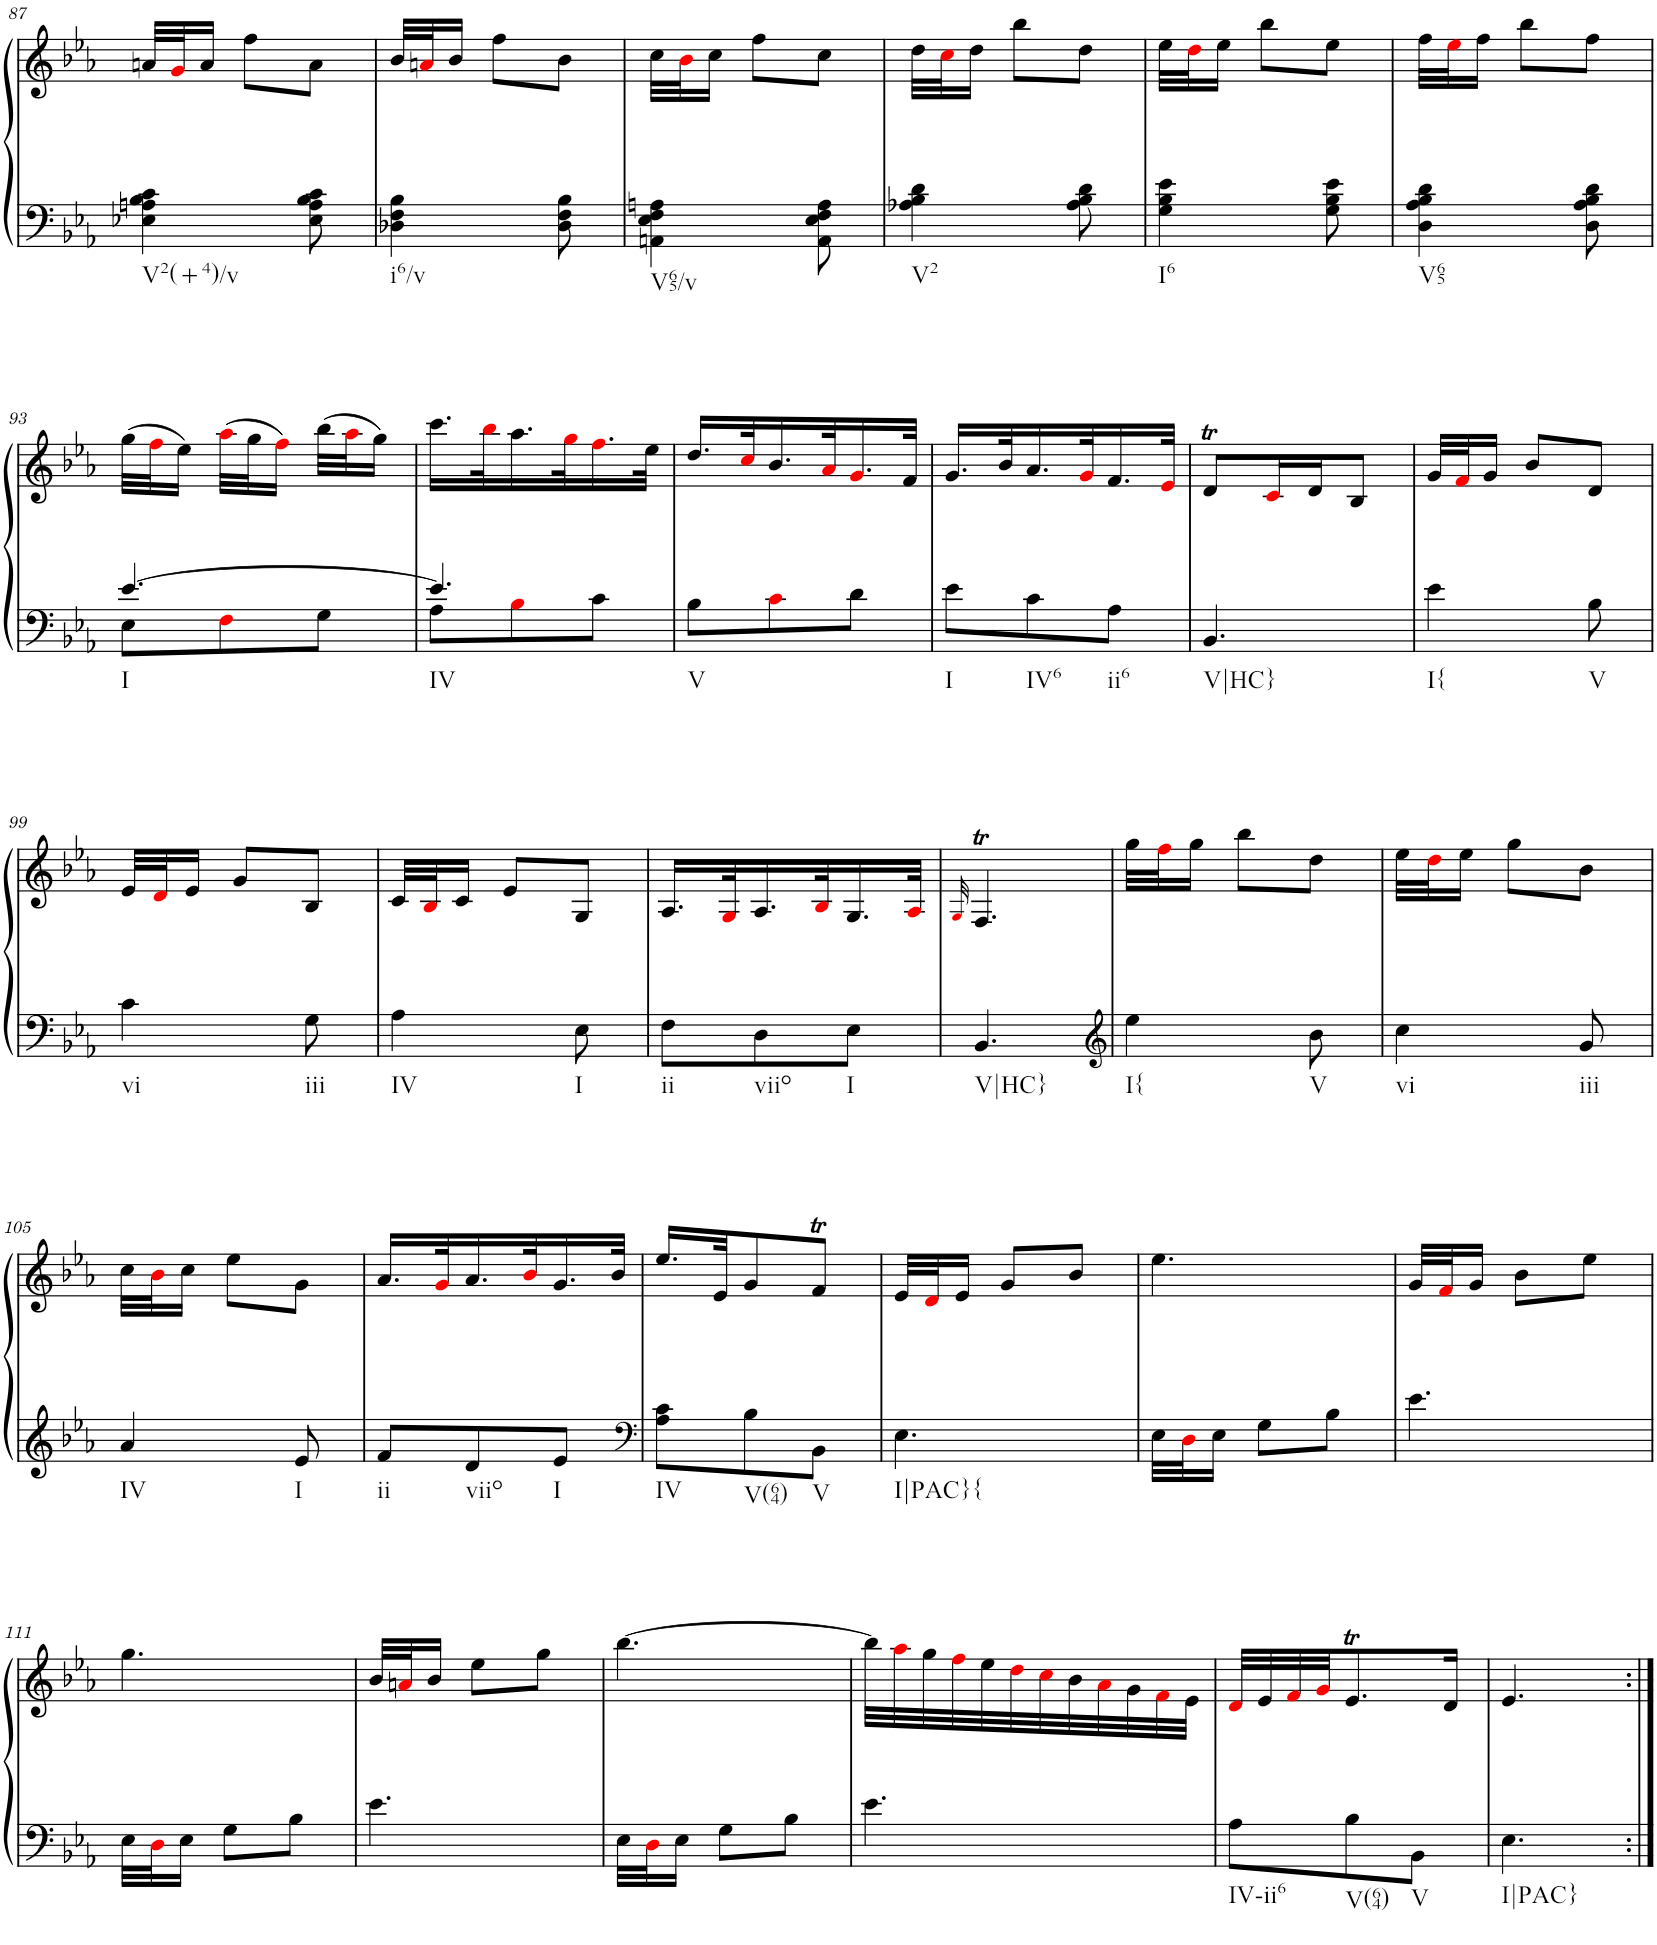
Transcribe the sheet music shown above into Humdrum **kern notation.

**kern	**kern
*part1	*part1
*staff2	*staff1
*I"Piano	*
*I'Pno.	*
!!LO:PB:g=z
*clefF4	*clefG2
*k[b-e-a-]	*k[b-e-a-]
*M3/8	*M3/8
=87	=87
!LO:TX:b:t=V2(+4)/v	!
4E-X\ 4An\ 4B-\ 4c\	32an/LLL
.	32gi/J
.	16a/JJ
.	8ff\L
8E-\ 8A\ 8B-\ 8c\	8a\J
=88	=88
!LO:TX:b:t=i6/v	!
4D-X\ 4F\ 4B-\	32b-/LLL
.	32ani/J
.	16b-/JJ
.	8ff\L
8D-\ 8F\ 8B-\	8b-\J
=89	=89
!LO:TX:b:t=V65/v	!
4AAn\ 4E-\ 4F\ 4An\	32cc\LLL
.	32b-i\J
.	16cc\JJ
.	8ff\L
8AA\ 8E-\ 8F\ 8A\	8cc\J
=90	=90
!LO:TX:b:t=V2	!
4A-X\ 4B-\ 4d\	32dd\LLL
.	32cci\J
.	16dd\JJ
.	8bb-\L
8A-\ 8B-\ 8d\	8dd\J
=91	=91
!LO:TX:b:t=I6	!
4G\ 4B-\ 4e-\	32ee-\LLL
.	32ddi\J
.	16ee-\JJ
.	8bb-\L
8G\ 8B-\ 8e-\	8ee-\J
=92	=92
!LO:TX:b:t=V65	!
4D\ 4A-\ 4B-\ 4d\	32ff\LLL
.	32ee-i\J
.	16ff\JJ
.	8bb-\L
8D\ 8A-\ 8B-\ 8d\	8ff\J
!!LO:LB:g=z
=93	=93
*^	*
!LO:TX:b:t=I	!	!
[4.e-/	8E-\L	(32gg\LLL
.	.	32ffi\J
.	.	16ee-\JJ)
.	8Fi\	(32aa-i\LLL
.	.	32gg\J
.	.	16ffi\JJ)
.	8G\J	(32bb-\LLL
.	.	32aa-i\J
.	.	16gg\JJ)
=94	=94	=94
!LO:TX:b:t=IV	!	!
4.e-/]	8A-\L	16.ccc\LL
.	.	32bb-i\K
.	8B-i\	16.aa-\
.	.	32ggi\K
.	8c\J	16.ffi\
.	.	32ee-\JJk
*v	*v	*
=95	=95
!LO:TX:b:t=V	!
8B-\L	16.dd/LL
.	32cci/K
8ci\	16.b-/
.	32a-i/K
8d\J	16.gi/
.	32f/JJk
=96	=96
!LO:TX:b:t=I	!
8e-\L	16.g/LL
.	32b-/K
!LO:TX:b:t=IV6	!
8c\	16.a-/
.	32gi/K
!LO:TX:b:t=ii6	!
8A-\J	16.f/
.	32e-i/JJk
=97	=97
!LO:TX:b:t=V|HC}	!
4.BB-/	8dt/L
.	16ci/L
.	16d/J
.	8B-/J
=98	=98
!LO:TX:b:t=I{	!
4e-\	32g/LLL
.	32fi/J
.	16g/JJ
.	8b-/L
!LO:TX:b:t=V	!
8B-\	8d/J
!!LO:LB:g=z
=99	=99
!LO:TX:b:t=vi	!
4c\	32e-/LLL
.	32di/J
.	16e-/JJ
.	8g/L
!LO:TX:b:t=iii	!
8G\	8B-/J
=100	=100
!LO:TX:b:t=IV	!
4A-\	32c/LLL
.	32B-i/J
.	16c/JJ
.	8e-/L
!LO:TX:b:t=I	!
8E-\	8G/J
=101	=101
!LO:TX:b:t=ii	!
8F\L	16.A-/LL
.	32Gi/K
!LO:TX:b:t=viio	!
8D\	16.A-/
.	32B-i/K
!LO:TX:b:t=I	!
8E-\J	16.G/
.	32A-i/JJk
=102	=102
.	32qGi/
!LO:TX:b:t=V|HC}	!
4.BB-/	4.FT/
=103	=103
*clefG2	*
!LO:TX:b:t=I{	!
4ee-\	32gg\LLL
.	32ffi\J
.	16gg\JJ
.	8bb-\L
!LO:TX:b:t=V	!
8b-\	8dd\J
=104	=104
!LO:TX:b:t=vi	!
4cc\	32ee-\LLL
.	32ddi\J
.	16ee-\JJ
.	8gg\L
!LO:TX:b:t=iii	!
8g/	8b-\J
!!LO:LB:g=z
=105	=105
!LO:TX:b:t=IV	!
4a-/	32cc\LLL
.	32b-i\J
.	16cc\JJ
.	8ee-\L
!LO:TX:b:t=I	!
8e-/	8g\J
=106	=106
!LO:TX:b:t=ii	!
8f/L	16.a-/LL
.	32gi/K
!LO:TX:b:t=viio	!
8d/	16.a-/
.	32b-i/K
!LO:TX:b:t=I	!
8e-/J	16.g/
.	32b-/JJk
=107	=107
*clefF4	*
!LO:TX:b:t=IV	!
8A-\ 8c\L	16.ee-/LL
.	32e-/JK
!LO:TX:b:t=V(64)	!
8B-\	8g/
!LO:TX:b:t=V	!
8BB-\J	8fT/J
=108	=108
!LO:TX:b:t=I|PAC}{	!
4.E-\	32e-/LLL
.	32di/J
.	16e-/JJ
.	8g/L
.	8b-/J
=109	=109
32E-\LLL	4.ee-\
32Di\J	.
16E-\JJ	.
8G\L	.
8B-\J	.
=110	=110
4.e-\	32g/LLL
.	32fi/J
.	16g/JJ
.	8b-\L
.	8ee-\J
!!LO:LB:g=z
=111	=111
32E-\LLL	4.gg\
32Di\J	.
16E-\JJ	.
8G\L	.
8B-\J	.
=112	=112
4.e-\	32b-/LLL
.	32ani/J
.	16b-/JJ
.	8ee-\L
.	8gg\J
=113	=113
32E-\LLL	[4.bb-\
32Di\J	.
16E-\JJ	.
8G\L	.
8B-\J	.
=114	=114
4.e-\	32bb-\LLL]
.	32aa-i\
.	32gg\
.	32ffi\
.	32ee-\
.	32ddi\
.	32cci\
.	32b-\
.	32a-i\
.	32g\
.	32fi\
.	32e-\JJJ
=115	=115
!LO:TX:b:t=IV-ii6	!
8A-\L	32di/LLL
.	32e-/
.	32fi/
.	32gi/JJ
!LO:TX:b:t=V(64)	!
8B-\	8.e-T/
!LO:TX:b:t=V	!
8BB-\J	.
.	16d/Jk
=116	=116
!LO:TX:b:t=I|PAC}	!
4.E-\	4.e-/
=:|!	=:|!
*-	*-
